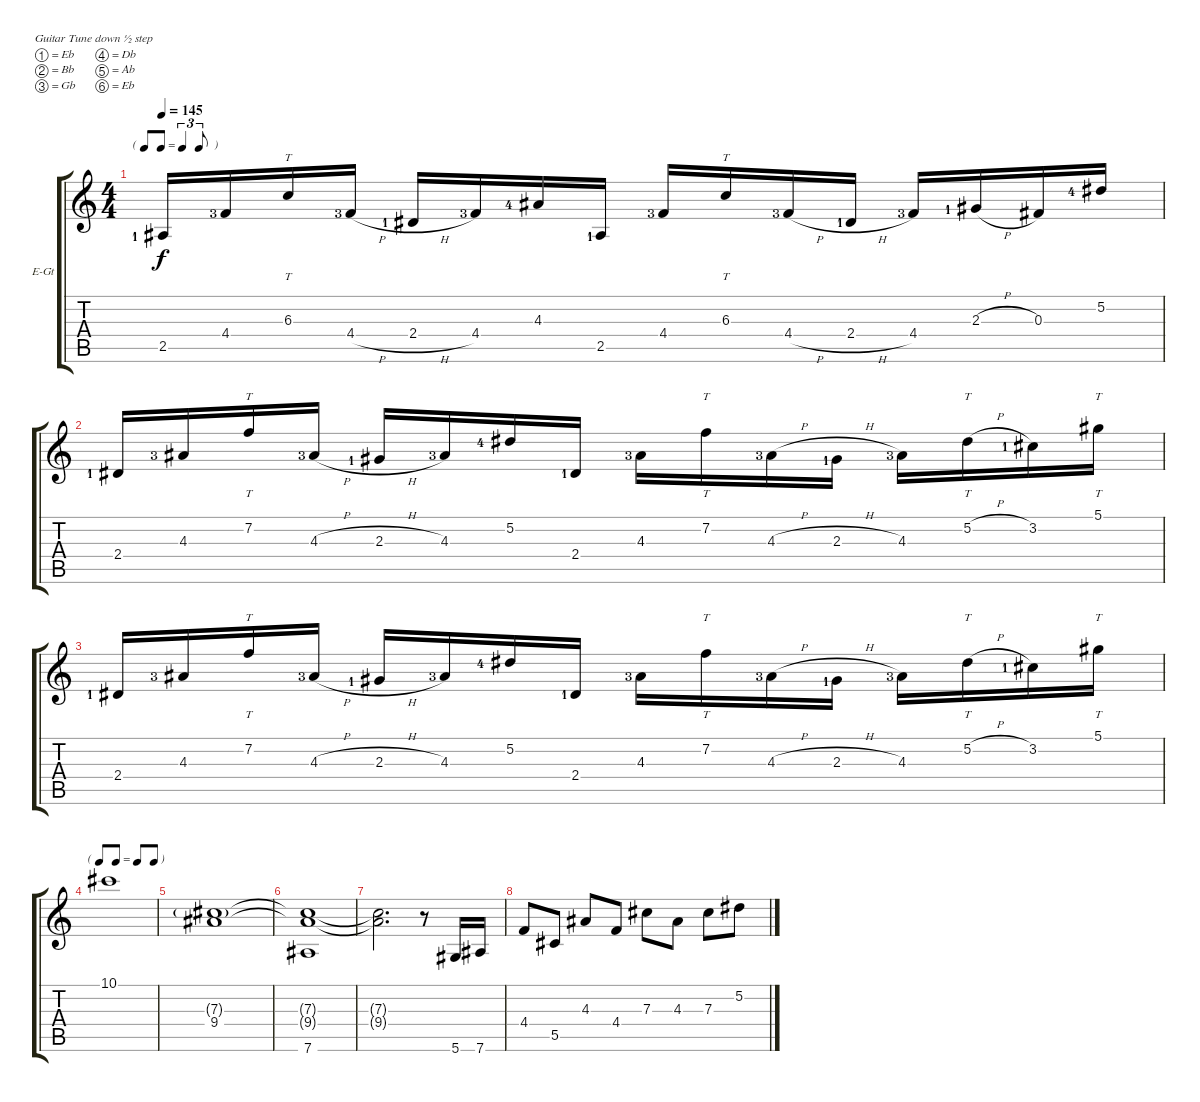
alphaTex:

\bracketExtendMode groupsimilarinstruments
\firstSystemTrackNameOrientation horizontal
\otherSystemsTrackNameOrientation horizontal
\track ("Luke Hoskin" "E-Gt") {instrument distortionguitar}
\staff {score tabs}
\tuning (Eb4 Bb3 Gb3 Db3 Ab2 Eb2)
\ts (4 4)
\tf triplet8th
\tempo 145
\clef g2
\ks c
2.5{lf 2}.16{dy f} 4.4{lf 4}.16 6.3.16{tt} 4.4{h lf 4}.16 2.4{h lf 2}.16 4.4{lf 4}.16 4.3{lf 5}.16 2.5{lf 2}.16 4.4{lf 4}.16 6.3.16{tt} 4.4{h lf 4}.16 2.4{h lf 2}.16 4.4{lf 4}.16 2.3{h lf 2}.16 0.3.16 5.2{lf 5}.16 |
2.4{lf 2}.16 4.3{lf 4}.16 7.2.16{tt} 4.3{h lf 4}.16 2.3{h lf 2}.16 4.3{lf 4}.16 5.2{lf 5}.16 2.4{lf 2}.16 4.3{lf 4}.16 7.2.16{tt} 4.3{h lf 4}.16 2.3{h lf 2}.16 4.3{lf 4}.16 5.2{h}.16{tt} 3.2{lf 2}.16 5.1.16{tt} |
2.4{lf 2}.16 4.3{lf 4}.16 7.2.16{tt} 4.3{h lf 4}.16 2.3{h lf 2}.16 4.3{lf 4}.16 5.2{lf 5}.16 2.4{lf 2}.16 4.3{lf 4}.16 7.2.16{tt} 4.3{h lf 4}.16 2.3{h lf 2}.16 4.3{lf 4}.16 5.2{h}.16{tt} 3.2{lf 2}.16 5.1.16{tt} |
\tf none
10.1.1 |
(7.3{g} 9.4).1 |
(7.3{t} 9.4{t} 7.6).1 |
(7.3{t} 9.4{t}).2{d} r.8 5.6.16 7.6.16 |
4.4.8 5.5.8 4.3.8 4.4.8 7.3.8 4.3.8 7.3.8 5.2.8
